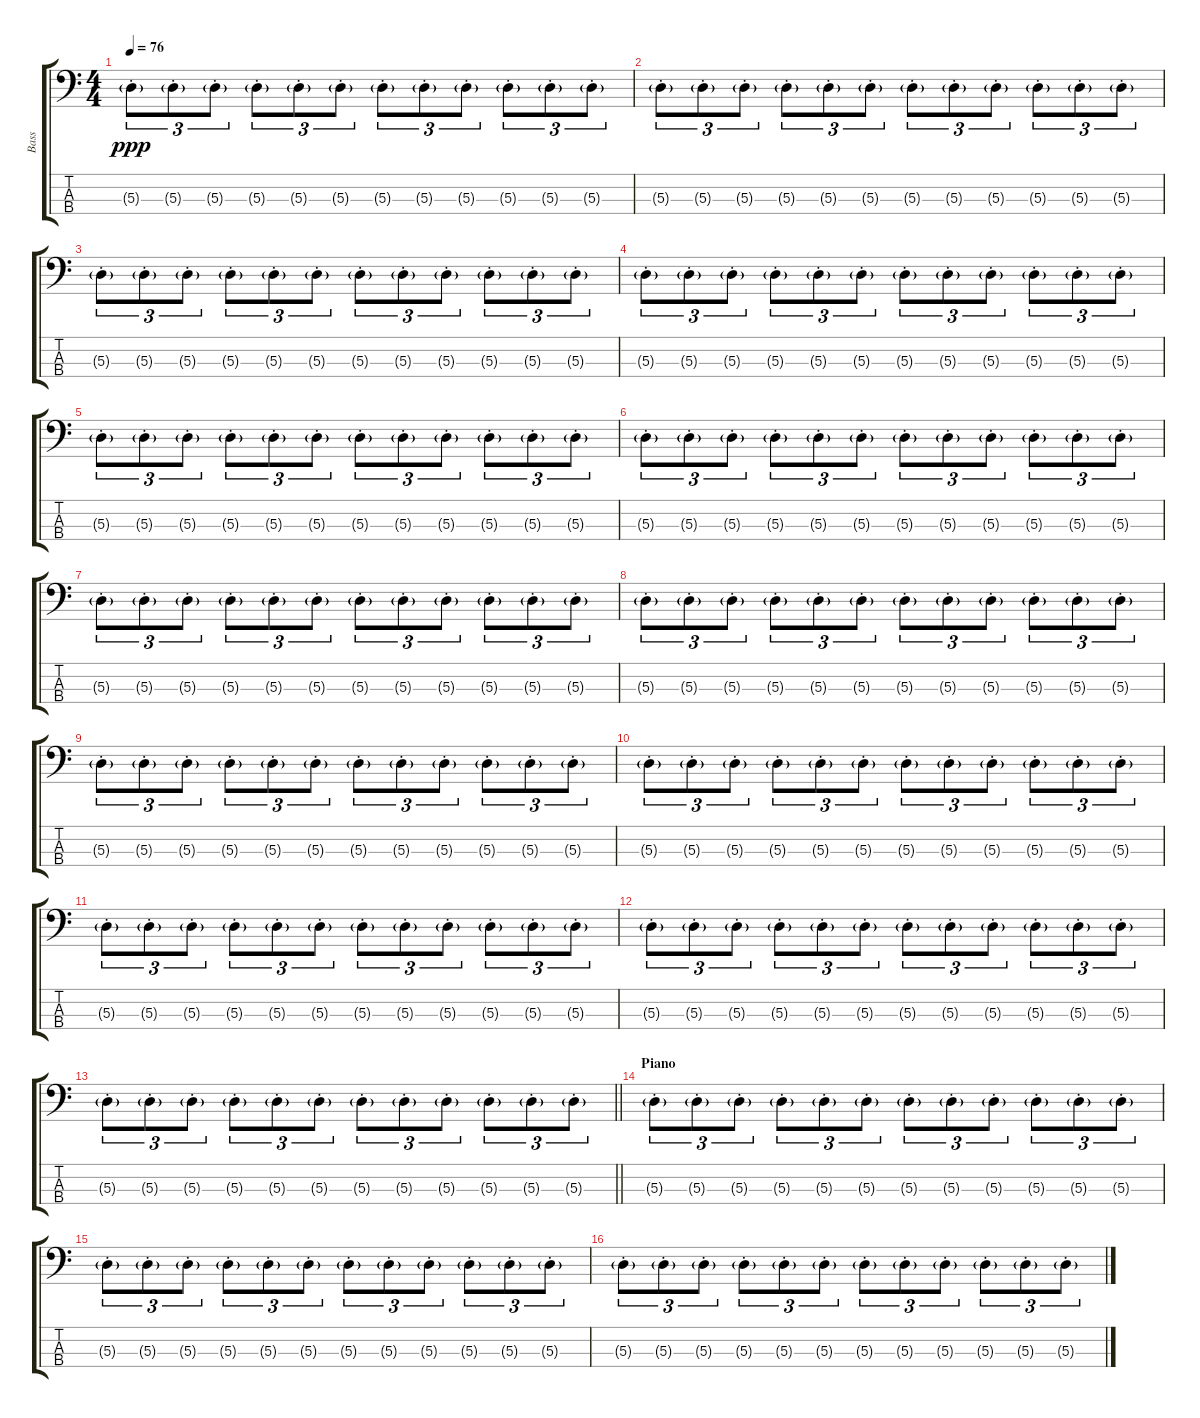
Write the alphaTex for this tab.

\track ("Bass" "Bass") {instrument electricbassfinger}
\staff {score tabs}
\tuning (G2 D2 A1 D1) {hide}
\ts (4 4)
\tempo 76
\clef f4
\ks c
5.3{g st}.8{tu (3 2) dy ppp volume 3} 5.3{g st}.8{tu (3 2)} 5.3{g st}.8{tu (3 2)} 5.3{g st}.8{tu (3 2)} 5.3{g st}.8{tu (3 2)} 5.3{g st}.8{tu (3 2)} 5.3{g st}.8{tu (3 2)} 5.3{g st}.8{tu (3 2)} 5.3{g st}.8{tu (3 2)} 5.3{g st}.8{tu (3 2)} 5.3{g st}.8{tu (3 2)} 5.3{g st}.8{tu (3 2)} |
5.3{g st}.8{tu (3 2)} 5.3{g st}.8{tu (3 2)} 5.3{g st}.8{tu (3 2)} 5.3{g st}.8{tu (3 2)} 5.3{g st}.8{tu (3 2)} 5.3{g st}.8{tu (3 2)} 5.3{g st}.8{tu (3 2)} 5.3{g st}.8{tu (3 2)} 5.3{g st}.8{tu (3 2)} 5.3{g st}.8{tu (3 2)} 5.3{g st}.8{tu (3 2)} 5.3{g st}.8{tu (3 2)} |
5.3{g st}.8{tu (3 2)} 5.3{g st}.8{tu (3 2)} 5.3{g st}.8{tu (3 2)} 5.3{g st}.8{tu (3 2)} 5.3{g st}.8{tu (3 2)} 5.3{g st}.8{tu (3 2)} 5.3{g st}.8{tu (3 2)} 5.3{g st}.8{tu (3 2)} 5.3{g st}.8{tu (3 2)} 5.3{g st}.8{tu (3 2)} 5.3{g st}.8{tu (3 2)} 5.3{g st}.8{tu (3 2)} |
5.3{g st}.8{tu (3 2)} 5.3{g st}.8{tu (3 2)} 5.3{g st}.8{tu (3 2)} 5.3{g st}.8{tu (3 2)} 5.3{g st}.8{tu (3 2)} 5.3{g st}.8{tu (3 2)} 5.3{g st}.8{tu (3 2)} 5.3{g st}.8{tu (3 2)} 5.3{g st}.8{tu (3 2)} 5.3{g st}.8{tu (3 2)} 5.3{g st}.8{tu (3 2)} 5.3{g st}.8{tu (3 2)} |
5.3{g st}.8{tu (3 2)} 5.3{g st}.8{tu (3 2)} 5.3{g st}.8{tu (3 2)} 5.3{g st}.8{tu (3 2)} 5.3{g st}.8{tu (3 2)} 5.3{g st}.8{tu (3 2)} 5.3{g st}.8{tu (3 2)} 5.3{g st}.8{tu (3 2)} 5.3{g st}.8{tu (3 2)} 5.3{g st}.8{tu (3 2)} 5.3{g st}.8{tu (3 2)} 5.3{g st}.8{tu (3 2)} |
5.3{g st}.8{tu (3 2)} 5.3{g st}.8{tu (3 2)} 5.3{g st}.8{tu (3 2)} 5.3{g st}.8{tu (3 2)} 5.3{g st}.8{tu (3 2)} 5.3{g st}.8{tu (3 2)} 5.3{g st}.8{tu (3 2)} 5.3{g st}.8{tu (3 2)} 5.3{g st}.8{tu (3 2)} 5.3{g st}.8{tu (3 2)} 5.3{g st}.8{tu (3 2)} 5.3{g st}.8{tu (3 2)} |
5.3{g st}.8{tu (3 2)} 5.3{g st}.8{tu (3 2)} 5.3{g st}.8{tu (3 2)} 5.3{g st}.8{tu (3 2)} 5.3{g st}.8{tu (3 2)} 5.3{g st}.8{tu (3 2)} 5.3{g st}.8{tu (3 2)} 5.3{g st}.8{tu (3 2)} 5.3{g st}.8{tu (3 2)} 5.3{g st}.8{tu (3 2)} 5.3{g st}.8{tu (3 2)} 5.3{g st}.8{tu (3 2)} |
5.3{g st}.8{tu (3 2)} 5.3{g st}.8{tu (3 2)} 5.3{g st}.8{tu (3 2)} 5.3{g st}.8{tu (3 2)} 5.3{g st}.8{tu (3 2)} 5.3{g st}.8{tu (3 2)} 5.3{g st}.8{tu (3 2)} 5.3{g st}.8{tu (3 2)} 5.3{g st}.8{tu (3 2)} 5.3{g st}.8{tu (3 2)} 5.3{g st}.8{tu (3 2)} 5.3{g st}.8{tu (3 2)} |
5.3{g st}.8{tu (3 2)} 5.3{g st}.8{tu (3 2)} 5.3{g st}.8{tu (3 2)} 5.3{g st}.8{tu (3 2)} 5.3{g st}.8{tu (3 2)} 5.3{g st}.8{tu (3 2)} 5.3{g st}.8{tu (3 2)} 5.3{g st}.8{tu (3 2)} 5.3{g st}.8{tu (3 2)} 5.3{g st}.8{tu (3 2)} 5.3{g st}.8{tu (3 2)} 5.3{g st}.8{tu (3 2)} |
5.3{g st}.8{tu (3 2)} 5.3{g st}.8{tu (3 2)} 5.3{g st}.8{tu (3 2)} 5.3{g st}.8{tu (3 2)} 5.3{g st}.8{tu (3 2)} 5.3{g st}.8{tu (3 2)} 5.3{g st}.8{tu (3 2)} 5.3{g st}.8{tu (3 2)} 5.3{g st}.8{tu (3 2)} 5.3{g st}.8{tu (3 2)} 5.3{g st}.8{tu (3 2)} 5.3{g st}.8{tu (3 2)} |
5.3{g st}.8{tu (3 2)} 5.3{g st}.8{tu (3 2)} 5.3{g st}.8{tu (3 2)} 5.3{g st}.8{tu (3 2)} 5.3{g st}.8{tu (3 2)} 5.3{g st}.8{tu (3 2)} 5.3{g st}.8{tu (3 2)} 5.3{g st}.8{tu (3 2)} 5.3{g st}.8{tu (3 2)} 5.3{g st}.8{tu (3 2)} 5.3{g st}.8{tu (3 2)} 5.3{g st}.8{tu (3 2)} |
5.3{g st}.8{tu (3 2)} 5.3{g st}.8{tu (3 2)} 5.3{g st}.8{tu (3 2)} 5.3{g st}.8{tu (3 2)} 5.3{g st}.8{tu (3 2)} 5.3{g st}.8{tu (3 2)} 5.3{g st}.8{tu (3 2)} 5.3{g st}.8{tu (3 2)} 5.3{g st}.8{tu (3 2)} 5.3{g st}.8{tu (3 2)} 5.3{g st}.8{tu (3 2)} 5.3{g st}.8{tu (3 2)} |
\barLineRight lightlight
5.3{g st}.8{tu (3 2)} 5.3{g st}.8{tu (3 2)} 5.3{g st}.8{tu (3 2)} 5.3{g st}.8{tu (3 2)} 5.3{g st}.8{tu (3 2)} 5.3{g st}.8{tu (3 2)} 5.3{g st}.8{tu (3 2)} 5.3{g st}.8{tu (3 2)} 5.3{g st}.8{tu (3 2)} 5.3{g st}.8{tu (3 2)} 5.3{g st}.8{tu (3 2)} 5.3{g st}.8{tu (3 2)} |
\section ("" "Piano")
5.3{g st}.8{tu (3 2)} 5.3{g st}.8{tu (3 2)} 5.3{g st}.8{tu (3 2)} 5.3{g st}.8{tu (3 2)} 5.3{g st}.8{tu (3 2)} 5.3{g st}.8{tu (3 2)} 5.3{g st}.8{tu (3 2)} 5.3{g st}.8{tu (3 2)} 5.3{g st}.8{tu (3 2)} 5.3{g st}.8{tu (3 2)} 5.3{g st}.8{tu (3 2)} 5.3{g st}.8{tu (3 2)} |
5.3{g st}.8{tu (3 2)} 5.3{g st}.8{tu (3 2)} 5.3{g st}.8{tu (3 2)} 5.3{g st}.8{tu (3 2)} 5.3{g st}.8{tu (3 2)} 5.3{g st}.8{tu (3 2)} 5.3{g st}.8{tu (3 2)} 5.3{g st}.8{tu (3 2)} 5.3{g st}.8{tu (3 2)} 5.3{g st}.8{tu (3 2)} 5.3{g st}.8{tu (3 2)} 5.3{g st}.8{tu (3 2)} |
5.3{g st}.8{tu (3 2)} 5.3{g st}.8{tu (3 2)} 5.3{g st}.8{tu (3 2)} 5.3{g st}.8{tu (3 2)} 5.3{g st}.8{tu (3 2)} 5.3{g st}.8{tu (3 2)} 5.3{g st}.8{tu (3 2)} 5.3{g st}.8{tu (3 2)} 5.3{g st}.8{tu (3 2)} 5.3{g st}.8{tu (3 2)} 5.3{g st}.8{tu (3 2)} 5.3{g st}.8{tu (3 2)}
